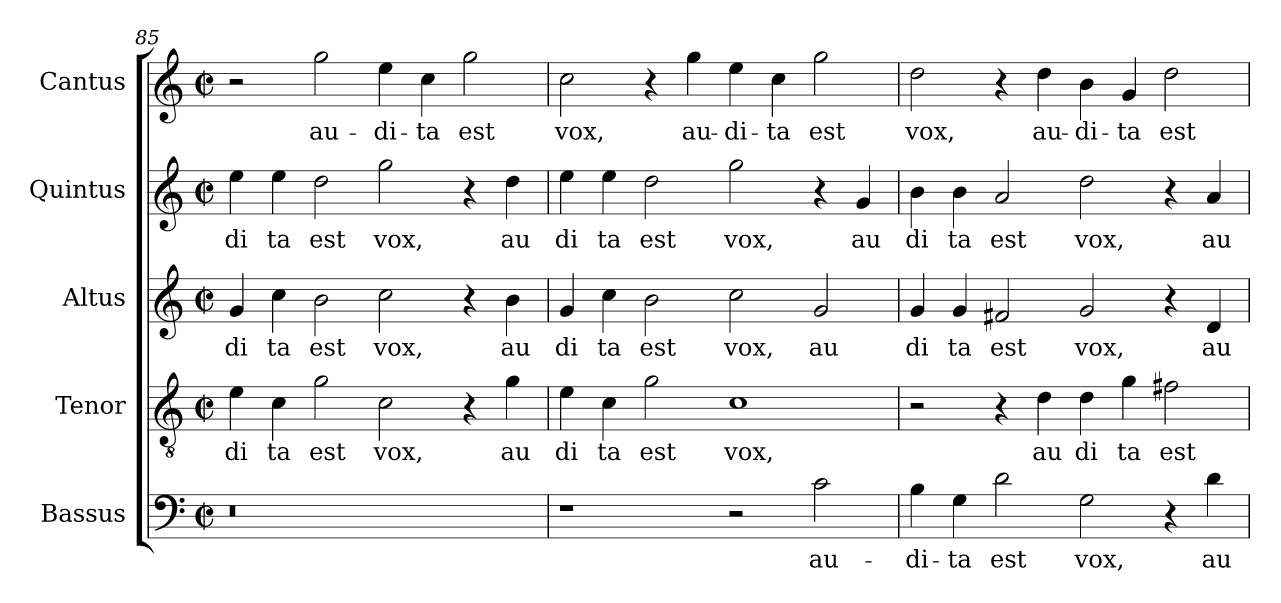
**kern	**text	**kern	**text	**kern	**text	**kern	**text	**kern	**text
*part5	*part5	*part4	*part4	*part3	*part3	*part2	*part2	*part1	*part1
*staff5	*staff5	*staff4	*staff4	*staff3	*staff3	*staff2	*staff2	*staff1	*staff1
*I"Bassus	*	*I"Tenor	*	*I"Altus	*	*I"Quintus	*	*I"Cantus	*
*clefF4	*	*clefGv2	*	*clefG2	*	*clefG2	*	*clefG2	*
*M2/2	*	*M2/2	*	*M2/2	*	*M2/2	*	*M2/2	*
*met(c|)	*	*met(c|)	*	*met(c|)	*	*met(c|)	*	*met(c|)	*
=85	=85	=85	=85	=85	=85	=85	=85	=85	=85
!	!	!	!LO:LY:b:cj	!	!LO:LY:b:cj	!	!LO:LY:b:cj	!	!
0r	.	4e\	di	4g/	di	4ee\	di	2r	.
!	!	!	!LO:LY:b:cj	!	!LO:LY:b:cj	!	!LO:LY:b:cj	!	!
.	.	4c\	ta	4cc\	ta	4ee\	ta	.	.
!	!	!	!LO:LY:b:cj	!	!LO:LY:b:cj	!	!LO:LY:b:cj	!	!LO:LY:b:cj
.	.	2g\	est	2b\	est	2dd\	est	2gg\	au-
!	!	!	!LO:LY:b:cj	!	!LO:LY:b:cj	!	!LO:LY:b:cj	!	!LO:LY:b:cj
.	.	2c\	vox,	2cc\	vox,	2gg\	vox,	4ee\	-di-
!	!	!	!	!	!	!	!	!	!LO:LY:b:cj
.	.	.	.	.	.	.	.	4cc\	-ta
!	!	!	!	!	!	!	!	!	!LO:LY:b:cj
.	.	4r	.	4r	.	4r	.	2gg\	est
!	!	!	!LO:LY:b:cj	!	!LO:LY:b:cj	!	!LO:LY:b:cj	!	!
.	.	4g\	au	4b\	au	4dd\	au	.	.
=86	=86	=86	=86	=86	=86	=86	=86	=86	=86
!	!	!	!LO:LY:b:cj	!	!LO:LY:b:cj	!	!LO:LY:b:cj	!	!LO:LY:b:cj
1r	.	4e\	di	4g/	di	4ee\	di	2cc\	vox,
!	!	!	!LO:LY:b:cj	!	!LO:LY:b:cj	!	!LO:LY:b:cj	!	!
.	.	4c\	ta	4cc\	ta	4ee\	ta	.	.
!	!	!	!LO:LY:b:cj	!	!LO:LY:b:cj	!	!LO:LY:b:cj	!	!
.	.	2g\	est	2b\	est	2dd\	est	4r	.
!	!	!	!	!	!	!	!	!	!LO:LY:b:cj
.	.	.	.	.	.	.	.	4gg\	au-
!	!	!	!LO:LY:b:cj	!	!LO:LY:b:cj	!	!LO:LY:b:cj	!	!LO:LY:b:cj
2r	.	1c	vox,	2cc\	vox,	2gg\	vox,	4ee\	-di-
!	!	!	!	!	!	!	!	!	!LO:LY:b:cj
.	.	.	.	.	.	.	.	4cc\	-ta
!	!LO:LY:b:cj	!	!	!	!LO:LY:b:cj	!	!	!	!LO:LY:b:cj
2c\	au-	.	.	2g/	au	4r	.	2gg\	est
!	!	!	!	!	!	!	!LO:LY:b:cj	!	!
.	.	.	.	.	.	4g/	au	.	.
=87	=87	=87	=87	=87	=87	=87	=87	=87	=87
!	!LO:LY:b:cj	!	!	!	!LO:LY:b:cj	!	!LO:LY:b:cj	!	!LO:LY:b:cj
4B\	-di-	2r	.	4g/	di	4b\	di	2dd\	vox,
!	!LO:LY:b:cj	!	!	!	!LO:LY:b:cj	!	!LO:LY:b:cj	!	!
4G\	-ta	.	.	4g/	ta	4b\	ta	.	.
!	!LO:LY:b:cj	!	!	!	!LO:LY:b:cj	!	!LO:LY:b:cj	!	!
2d\	est	4r	.	2f#X/	est	2a/	est	4r	.
!	!	!	!LO:LY:b:cj	!	!	!	!	!	!LO:LY:b:cj
.	.	4d\	au	.	.	.	.	4dd\	au-
!	!LO:LY:b:cj	!	!LO:LY:b:cj	!	!LO:LY:b:cj	!	!LO:LY:b:cj	!	!LO:LY:b:cj
2G\	vox,	4d\	di	2g/	vox,	2dd\	vox,	4b\	-di-
!	!	!	!LO:LY:b:cj	!	!	!	!	!	!LO:LY:b:cj
.	.	4g\	ta	.	.	.	.	4g/	-ta
!	!	!	!LO:LY:b:cj	!	!	!	!	!	!LO:LY:b:cj
4r	.	2f#X\	est	4r	.	4r	.	2dd\	est
!	!LO:LY:b:cj	!	!	!	!LO:LY:b:cj	!	!LO:LY:b:cj	!	!
4d\	au-	.	.	4d/	au	4a/	au	.	.
=	=	=	=	=	=	=	=	=	=
*-	*-	*-	*-	*-	*-	*-	*-	*-	*-
